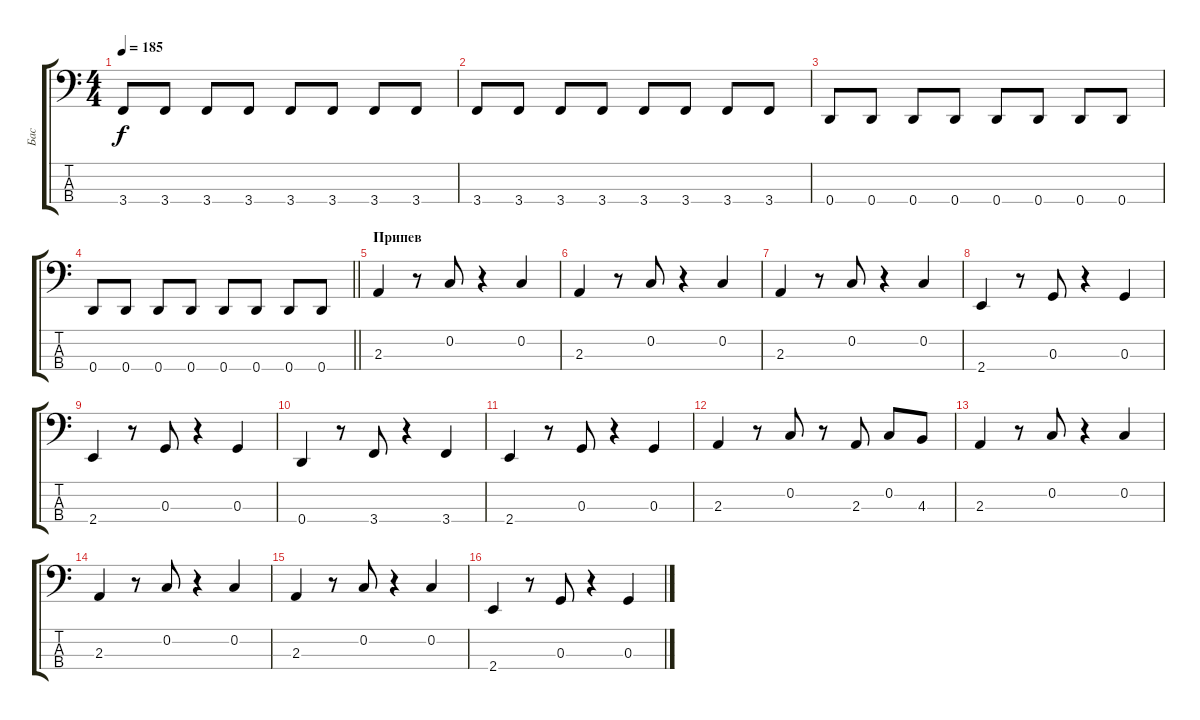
\track ("Бас" "Бас") {instrument electricbasspick}
\staff {score tabs}
\tuning (F2 C2 G1 D1) {hide}
\ts (4 4)
\tempo 185
\clef f4
\ks c
3.4.8{dy f} 3.4.8 3.4.8 3.4.8 3.4.8 3.4.8 3.4.8 3.4.8 |
3.4.8 3.4.8 3.4.8 3.4.8 3.4.8 3.4.8 3.4.8 3.4.8 |
0.4.8 0.4.8 0.4.8 0.4.8 0.4.8 0.4.8 0.4.8 0.4.8 |
\barLineRight lightlight
0.4.8 0.4.8 0.4.8 0.4.8 0.4.8 0.4.8 0.4.8 0.4.8 |
\section ("" "Припев")
2.3.4 r.8 0.2.8 r.4 0.2.4 |
2.3.4 r.8 0.2.8 r.4 0.2.4 |
2.3.4 r.8 0.2.8 r.4 0.2.4 |
2.4.4 r.8 0.3.8 r.4 0.3.4 |
2.4.4 r.8 0.3.8 r.4 0.3.4 |
0.4.4 r.8 3.4.8 r.4 3.4.4 |
2.4.4 r.8 0.3.8 r.4 0.3.4 |
2.3.4 r.8 0.2.8 r.8 2.3.8 0.2.8 4.3.8 |
2.3.4 r.8 0.2.8 r.4 0.2.4 |
2.3.4 r.8 0.2.8 r.4 0.2.4 |
2.3.4 r.8 0.2.8 r.4 0.2.4 |
2.4.4 r.8 0.3.8 r.4 0.3.4
